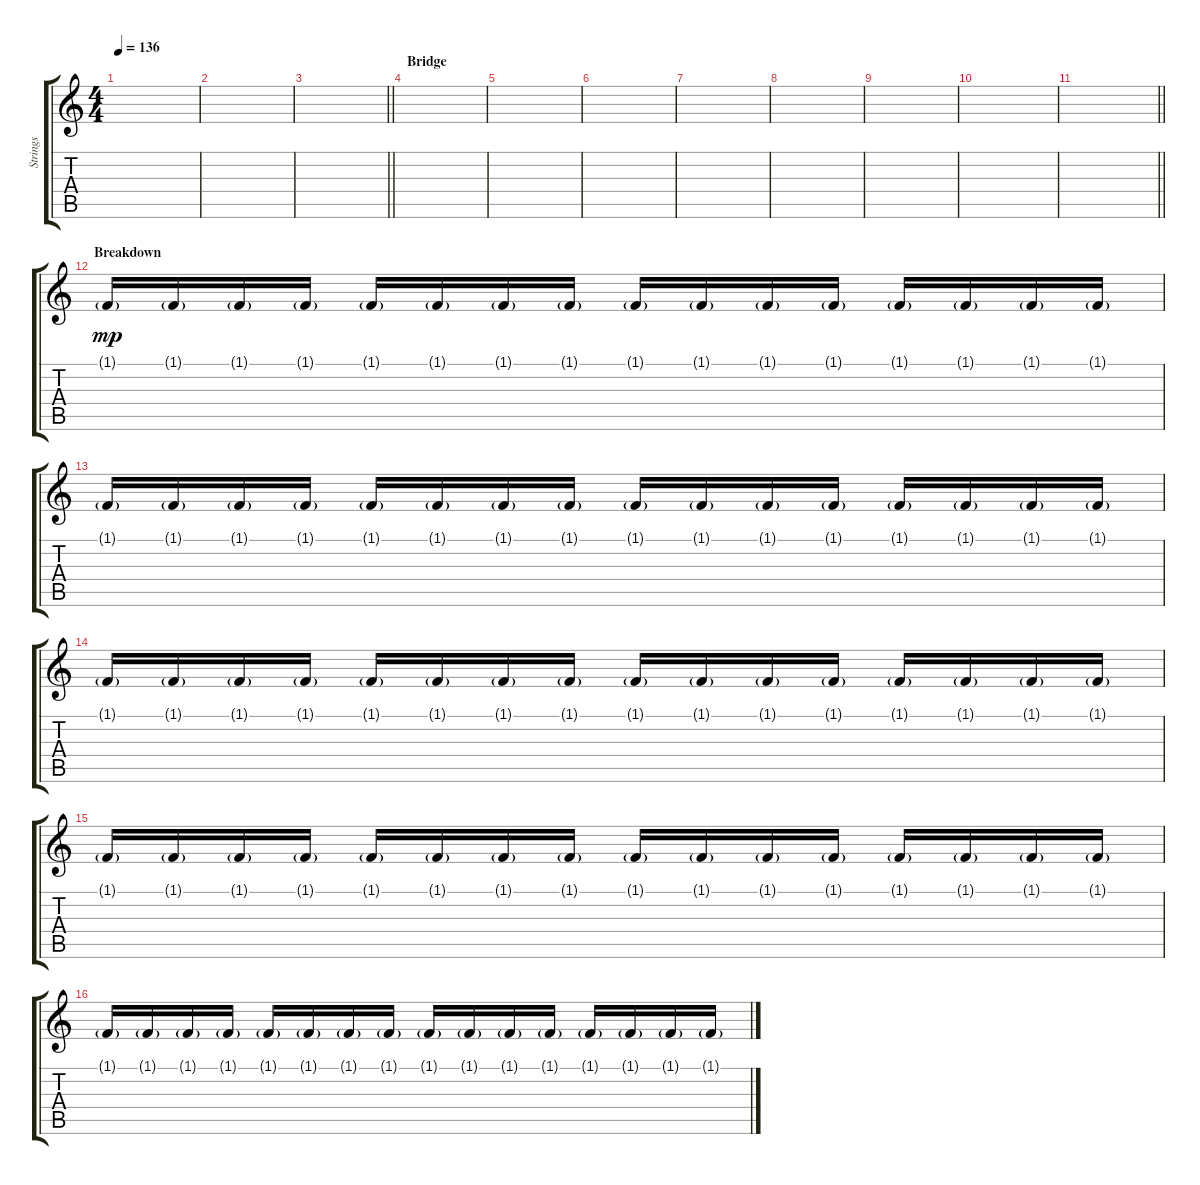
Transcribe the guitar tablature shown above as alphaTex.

\track ("Strings" "Strings") {instrument stringensemble1}
\staff {score tabs}
\tuning (E4 B3 G3 D3 A2 E2) {hide}
\ts (4 4)
\tempo 136
\clef g2
\ks c
|
|
\barLineRight lightlight
|
\section ("" "Bridge")
|
|
|
|
|
|
|
\barLineRight lightlight
|
\section ("" "Breakdown")
1.1{g}.16{dy mp instrument lead1square} 1.1{g}.16 1.1{g}.16 1.1{g}.16 1.1{g}.16 1.1{g}.16 1.1{g}.16 1.1{g}.16 1.1{g}.16 1.1{g}.16 1.1{g}.16 1.1{g}.16 1.1{g}.16 1.1{g}.16 1.1{g}.16 1.1{g}.16 |
1.1{g}.16 1.1{g}.16 1.1{g}.16 1.1{g}.16 1.1{g}.16 1.1{g}.16 1.1{g}.16 1.1{g}.16 1.1{g}.16 1.1{g}.16 1.1{g}.16 1.1{g}.16 1.1{g}.16 1.1{g}.16 1.1{g}.16 1.1{g}.16 |
1.1{g}.16 1.1{g}.16 1.1{g}.16 1.1{g}.16 1.1{g}.16 1.1{g}.16 1.1{g}.16 1.1{g}.16 1.1{g}.16 1.1{g}.16 1.1{g}.16 1.1{g}.16 1.1{g}.16 1.1{g}.16 1.1{g}.16 1.1{g}.16 |
1.1{g}.16 1.1{g}.16 1.1{g}.16 1.1{g}.16 1.1{g}.16 1.1{g}.16 1.1{g}.16 1.1{g}.16 1.1{g}.16 1.1{g}.16 1.1{g}.16 1.1{g}.16 1.1{g}.16 1.1{g}.16 1.1{g}.16 1.1{g}.16 |
1.1{g}.16 1.1{g}.16 1.1{g}.16 1.1{g}.16 1.1{g}.16 1.1{g}.16 1.1{g}.16 1.1{g}.16 1.1{g}.16 1.1{g}.16 1.1{g}.16 1.1{g}.16 1.1{g}.16 1.1{g}.16 1.1{g}.16 1.1{g}.16
